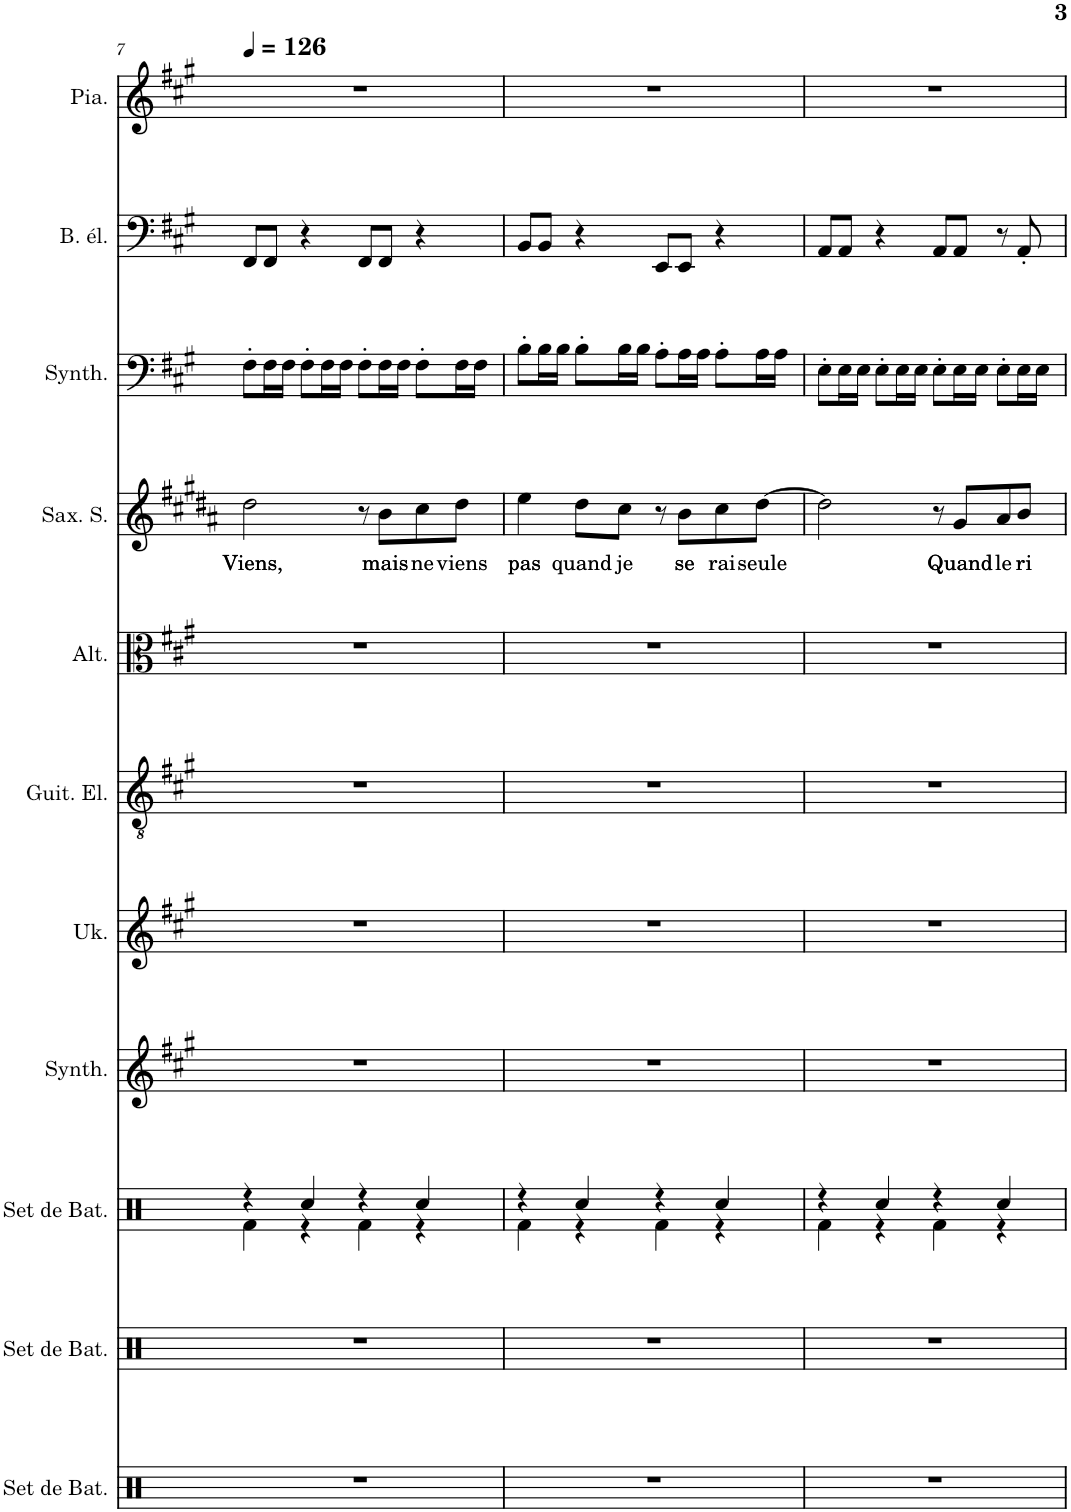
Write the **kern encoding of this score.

**kern	**kern	**kern	**kern	**kern	**kern	**kern	**kern	**text	**kern	**kern	**kern
*part11	*part10	*part9	*part8	*part7	*part6	*part5	*part4	*part4	*part3	*part2	*part1
*staff11	*staff10	*staff9	*staff8	*staff7	*staff6	*staff5	*staff4	*staff4	*staff3	*staff2	*staff1
*I"Set de batterie (Grand), Midi 12	*I"Set de batterie (Grand), Midi 11	*I"Set de batterie (Grand), Midi 10	*I"Synthétiseur d'instruments à cordes, strings	*I"Ukulélé, acc Guit	*I"Guitare électrique, overdrive	*I"Altos (section), nappes	*I"Saxophone Soprano	*	*I"Synthétiseur Pad, nappe1	*I"Basse électrique à 5 cordes, basse	*I"Piano, piano
*I'Set de Bat.	*I'Set de Bat.	*I'Set de Bat.	*I'Synth.	*I'Uk.	*I'Guit. El.	*I'Alt.	*I'Sax. S.	*	*I'Synth.	*I'B. él.	*I'Pia.
!!LO:PB:g=z
*clefX	*clefX	*clefX	*clefG2	*clefG2	*clefGv2	*clefC3	*clefG2	*	*clefF4	*clefF4	*clefG2
*	*	*	*	*	*	*	*Trd1c2	*	*	*Trd7c12	*
*k[]	*k[]	*k[]	*k[f#c#g#]	*k[f#c#g#]	*k[f#c#g#]	*k[f#c#g#]	*k[f#c#g#d#a#]	*	*k[f#c#g#]	*k[f#c#g#]	*k[f#c#g#]
*M4/4	*M4/4	*M4/4	*M4/4	*M4/4	*M4/4	*M4/4	*M4/4	*	*M4/4	*M4/4	*M4/4
*MM126	*MM126	*MM126	*MM126	*MM126	*MM126	*MM126	*MM126	*	*MM126	*MM126	*MM126
=7	=7	=7	=7	=7	=7	=7	=7	=7	=7	=7	=7
*	*	*^	*	*	*	*	*	*	*	*	*
!	!	!	!	!	!	!	!	!	!LO:LY:b	!	!	!
1r	1r	4r	4Rf\	1r	1r	1r	1r	2dd#\	Viens,	8F#'\L	8FF#/L	1r
.	.	.	.	.	.	.	.	.	.	16F#\L	8FF#/J	.
.	.	.	.	.	.	.	.	.	.	16F#\JJ	.	.
.	.	4Rcc/	4r	.	.	.	.	.	.	8F#'\L	4r	.
.	.	.	.	.	.	.	.	.	.	16F#\L	.	.
.	.	.	.	.	.	.	.	.	.	16F#\JJ	.	.
.	.	4r	4Rf\	.	.	.	.	8r	.	8F#'\L	8FF#/L	.
!	!	!	!	!	!	!	!	!	!LO:LY:b	!	!	!
.	.	.	.	.	.	.	.	8b\L	mais	16F#\L	8FF#/J	.
.	.	.	.	.	.	.	.	.	.	16F#\JJ	.	.
!	!	!	!	!	!	!	!	!	!LO:LY:b	!	!	!
.	.	4Rcc/	4r	.	.	.	.	8cc#\	ne	8F#'\L	4r	.
!	!	!	!	!	!	!	!	!	!LO:LY:b	!	!	!
.	.	.	.	.	.	.	.	8dd#\J	viens	16F#\L	.	.
.	.	.	.	.	.	.	.	.	.	16F#\JJ	.	.
=8	=8	=8	=8	=8	=8	=8	=8	=8	=8	=8	=8	=8
!	!	!	!	!	!	!	!	!	!LO:LY:b	!	!	!
1r	1r	4r	4Rf\	1r	1r	1r	1r	4ee\	pas	8B'\L	8BB/L	1r
.	.	.	.	.	.	.	.	.	.	16B\L	8BB/J	.
.	.	.	.	.	.	.	.	.	.	16B\JJ	.	.
!	!	!	!	!	!	!	!	!	!LO:LY:b	!	!	!
.	.	4Rcc/	4r	.	.	.	.	8dd#\L	quand	8B'\L	4r	.
!	!	!	!	!	!	!	!	!	!LO:LY:b	!	!	!
.	.	.	.	.	.	.	.	8cc#\J	je	16B\L	.	.
.	.	.	.	.	.	.	.	.	.	16B\JJ	.	.
.	.	4r	4Rf\	.	.	.	.	8r	.	8A'\L	8EE/L	.
!	!	!	!	!	!	!	!	!	!LO:LY:b	!	!	!
.	.	.	.	.	.	.	.	8b\L	se	16A\L	8EE/J	.
.	.	.	.	.	.	.	.	.	.	16A\JJ	.	.
!	!	!	!	!	!	!	!	!	!LO:LY:b	!	!	!
.	.	4Rcc/	4r	.	.	.	.	8cc#\	rai	8A'\L	4r	.
!	!	!	!	!	!	!	!	!	!LO:LY:b	!	!	!
.	.	.	.	.	.	.	.	[8dd#\J	seule	16A\L	.	.
.	.	.	.	.	.	.	.	.	.	16A\JJ	.	.
=9	=9	=9	=9	=9	=9	=9	=9	=9	=9	=9	=9	=9
1r	1r	4r	4Rf\	1r	1r	1r	1r	2dd#\]	.	8E'\L	8AA/L	1r
.	.	.	.	.	.	.	.	.	.	16E\L	8AA/J	.
.	.	.	.	.	.	.	.	.	.	16E\JJ	.	.
.	.	4Rcc/	4r	.	.	.	.	.	.	8E'\L	4r	.
.	.	.	.	.	.	.	.	.	.	16E\L	.	.
.	.	.	.	.	.	.	.	.	.	16E\JJ	.	.
.	.	4r	4Rf\	.	.	.	.	8r	.	8E'\L	8AA/L	.
!	!	!	!	!	!	!	!	!	!LO:LY:b	!	!	!
.	.	.	.	.	.	.	.	8g#/L	Quand	16E\L	8AA/J	.
.	.	.	.	.	.	.	.	.	.	16E\JJ	.	.
!	!	!	!	!	!	!	!	!	!LO:LY:b	!	!	!
.	.	4Rcc/	4r	.	.	.	.	8a#/	le	8E'\L	8r	.
!	!	!	!	!	!	!	!	!	!LO:LY:b	!	!	!
.	.	.	.	.	.	.	.	8b/J	ri	16E\L	8AA'/	.
.	.	.	.	.	.	.	.	.	.	16E\JJ	.	.
*	*	*v	*v	*	*	*	*	*	*	*	*	*
=	=	=	=	=	=	=	=	=	=	=	=
*-	*-	*-	*-	*-	*-	*-	*-	*-	*-	*-	*-
